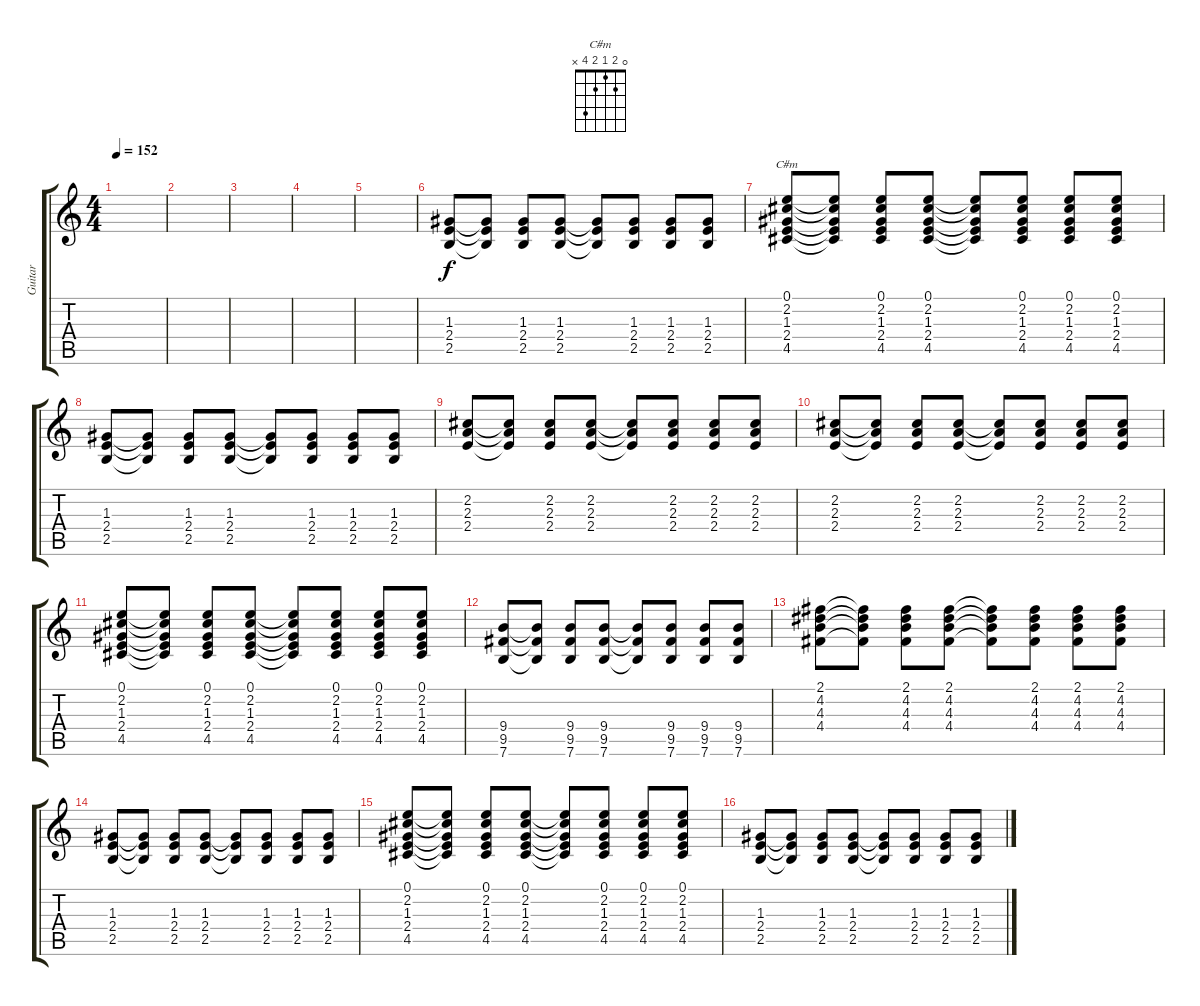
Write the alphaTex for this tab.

\track ("Guitar" "Guitar") {instrument distortionguitar}
\staff {score tabs}
\tuning (E4 B3 G3 D3 A2 E2) {hide}
\chord ("C#m" 0 2 1 2 4 x)
\ts (4 4)
\tempo 152
\clef g2
\ks c
|
|
|
|
|
(1.3 2.4 2.5).8 (1.3{t} 2.4{t} 2.5{t}).8 (1.3 2.4 2.5).8 (1.3 2.4 2.5).8 (1.3{t} 2.4{t} 2.5{t}).8 (1.3 2.4 2.5).8 (1.3 2.4 2.5).8 (1.3 2.4 2.5).8 |
(0.1 2.2 1.3 2.4 4.5).8{ch "C#m"} (0.1{t} 2.2{t} 1.3{t} 2.4{t} 4.5{t}).8 (0.1 2.2 1.3 2.4 4.5).8 (0.1 2.2 1.3 2.4 4.5).8 (0.1{t} 2.2{t} 1.3{t} 2.4{t} 4.5{t}).8 (0.1 2.2 1.3 2.4 4.5).8 (0.1 2.2 1.3 2.4 4.5).8 (0.1 2.2 1.3 2.4 4.5).8 |
(1.3 2.4 2.5).8 (1.3{t} 2.4{t} 2.5{t}).8 (1.3 2.4 2.5).8 (1.3 2.4 2.5).8 (1.3{t} 2.4{t} 2.5{t}).8 (1.3 2.4 2.5).8 (1.3 2.4 2.5).8 (1.3 2.4 2.5).8 |
(2.2 2.3 2.4).8 (2.2{t} 2.3{t} 2.4{t}).8 (2.2 2.3 2.4).8 (2.2 2.3 2.4).8 (2.2{t} 2.3{t} 2.4{t}).8 (2.2 2.3 2.4).8 (2.2 2.3 2.4).8 (2.2 2.3 2.4).8 |
(2.2 2.3 2.4).8 (2.2{t} 2.3{t} 2.4{t}).8 (2.2 2.3 2.4).8 (2.2 2.3 2.4).8 (2.2{t} 2.3{t} 2.4{t}).8 (2.2 2.3 2.4).8 (2.2 2.3 2.4).8 (2.2 2.3 2.4).8 |
(0.1 2.2 1.3 2.4 4.5).8 (0.1{t} 2.2{t} 1.3{t} 2.4{t} 4.5{t}).8 (0.1 2.2 1.3 2.4 4.5).8 (0.1 2.2 1.3 2.4 4.5).8 (0.1{t} 2.2{t} 1.3{t} 2.4{t} 4.5{t}).8 (0.1 2.2 1.3 2.4 4.5).8 (0.1 2.2 1.3 2.4 4.5).8 (0.1 2.2 1.3 2.4 4.5).8 |
(9.4 9.5 7.6).8 (9.4{t} 9.5{t} 7.6{t}).8 (9.4 9.5 7.6).8 (9.4 9.5 7.6).8 (9.4{t} 9.5{t} 7.6{t}).8 (9.4 9.5 7.6).8 (9.4 9.5 7.6).8 (9.4 9.5 7.6).8 |
(2.1 4.2 4.3 4.4).8 (2.1{t} 4.2{t} 4.3{t} 4.4{t}).8 (2.1 4.2 4.3 4.4).8 (2.1 4.2 4.3 4.4).8 (2.1{t} 4.2{t} 4.3{t} 4.4{t}).8 (2.1 4.2 4.3 4.4).8 (2.1 4.2 4.3 4.4).8 (2.1 4.2 4.3 4.4).8 |
(1.3 2.4 2.5).8 (1.3{t} 2.4{t} 2.5{t}).8 (1.3 2.4 2.5).8 (1.3 2.4 2.5).8 (1.3{t} 2.4{t} 2.5{t}).8 (1.3 2.4 2.5).8 (1.3 2.4 2.5).8 (1.3 2.4 2.5).8 |
(0.1 2.2 1.3 2.4 4.5).8 (0.1{t} 2.2{t} 1.3{t} 2.4{t} 4.5{t}).8 (0.1 2.2 1.3 2.4 4.5).8 (0.1 2.2 1.3 2.4 4.5).8 (0.1{t} 2.2{t} 1.3{t} 2.4{t} 4.5{t}).8 (0.1 2.2 1.3 2.4 4.5).8 (0.1 2.2 1.3 2.4 4.5).8 (0.1 2.2 1.3 2.4 4.5).8 |
(1.3 2.4 2.5).8 (1.3{t} 2.4{t} 2.5{t}).8 (1.3 2.4 2.5).8 (1.3 2.4 2.5).8 (1.3{t} 2.4{t} 2.5{t}).8 (1.3 2.4 2.5).8 (1.3 2.4 2.5).8 (1.3 2.4 2.5).8
